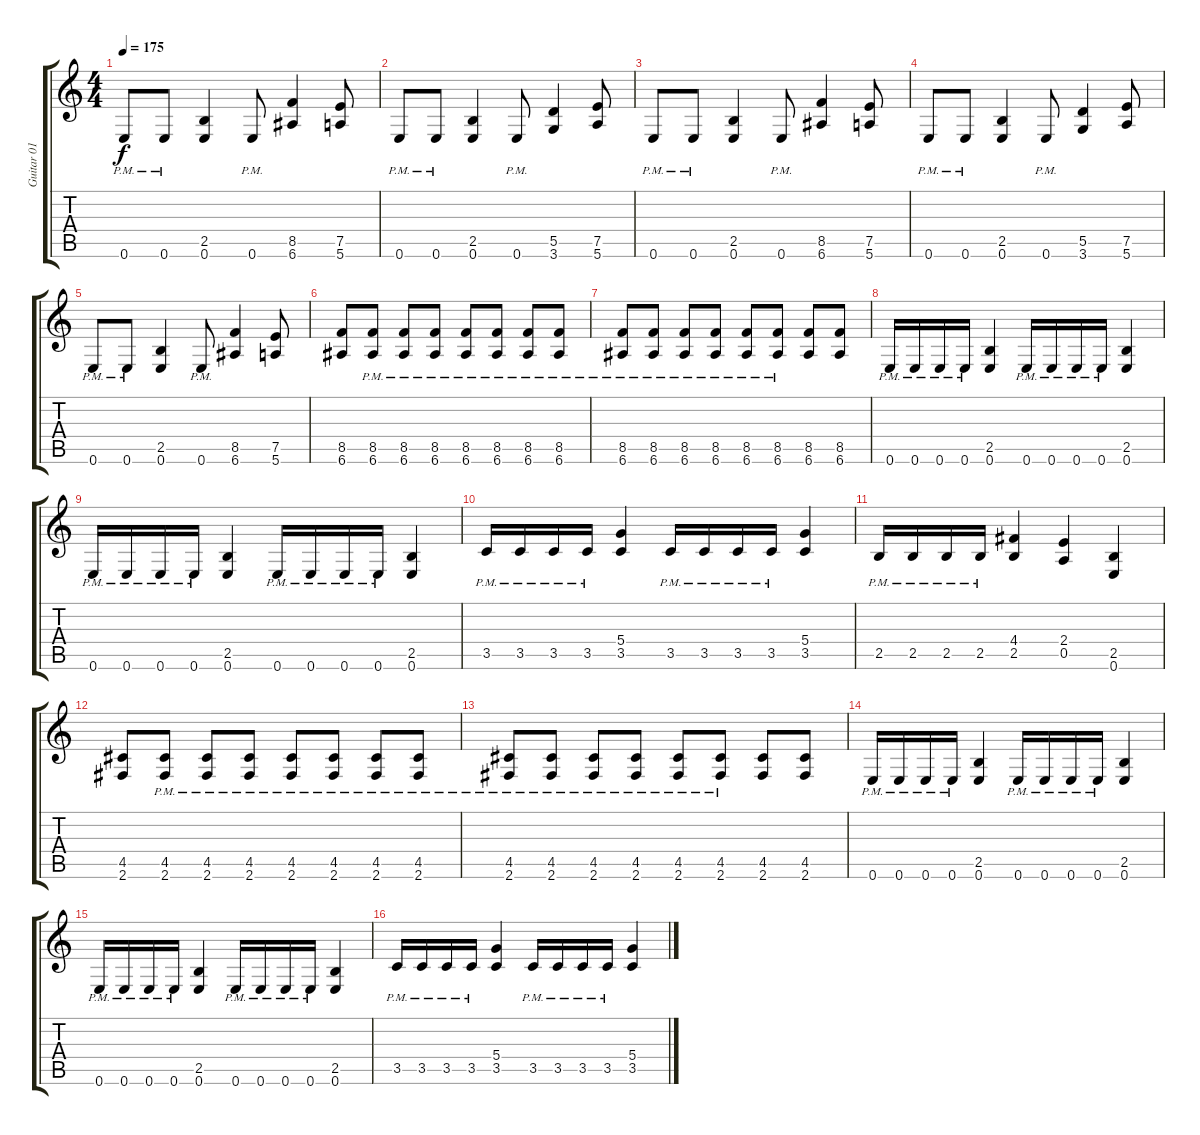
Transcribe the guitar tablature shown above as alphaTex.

\track ("Guitar 01" "Guitar 01") {instrument distortionguitar}
\staff {score tabs}
\tuning (E4 B3 G3 D3 A2 E2) {hide}
\ts (4 4)
\tempo 175
\clef g2
\ks c
0.6{pm}.8{dy f} 0.6{pm}.8 (2.5 0.6).4 0.6{pm}.8 (8.5 6.6).4 (7.5 5.6).8 |
0.6{pm}.8 0.6{pm}.8 (2.5 0.6).4 0.6{pm}.8 (5.5 3.6).4 (7.5 5.6).8 |
0.6{pm}.8 0.6{pm}.8 (2.5 0.6).4 0.6{pm}.8 (8.5 6.6).4 (7.5 5.6).8 |
0.6{pm}.8 0.6{pm}.8 (2.5 0.6).4 0.6{pm}.8 (5.5 3.6).4 (7.5 5.6).8 |
0.6{pm}.8 0.6{pm}.8 (2.5 0.6).4 0.6{pm}.8 (8.5 6.6).4 (7.5 5.6).8 |
(8.5 6.6).8 (8.5{pm} 6.6{pm}).8 (8.5{pm} 6.6{pm}).8 (8.5{pm} 6.6{pm}).8 (8.5{pm} 6.6{pm}).8 (8.5{pm} 6.6{pm}).8 (8.5{pm} 6.6{pm}).8 (8.5{pm} 6.6{pm}).8 |
(8.5{pm} 6.6{pm}).8 (8.5{pm} 6.6{pm}).8 (8.5{pm} 6.6{pm}).8 (8.5{pm} 6.6{pm}).8 (8.5{pm} 6.6{pm}).8 (8.5{pm} 6.6{pm}).8 (8.5 6.6).8 (8.5 6.6).8 |
0.6{pm}.16 0.6{pm}.16 0.6{pm}.16 0.6{pm}.16 (2.5 0.6).4 0.6{pm}.16 0.6{pm}.16 0.6{pm}.16 0.6{pm}.16 (2.5 0.6).4 |
0.6{pm}.16 0.6{pm}.16 0.6{pm}.16 0.6{pm}.16 (2.5 0.6).4 0.6{pm}.16 0.6{pm}.16 0.6{pm}.16 0.6{pm}.16 (2.5 0.6).4 |
3.5{pm}.16 3.5{pm}.16 3.5{pm}.16 3.5{pm}.16 (5.4 3.5).4 3.5{pm}.16 3.5{pm}.16 3.5{pm}.16 3.5{pm}.16 (5.4 3.5).4 |
2.5{pm}.16 2.5{pm}.16 2.5{pm}.16 2.5{pm}.16 (4.4 2.5).4 (2.4 0.5).4 (2.5 0.6).4 |
(4.5 2.6).8 (4.5{pm} 2.6{pm}).8 (4.5{pm} 2.6{pm}).8 (4.5{pm} 2.6{pm}).8 (4.5{pm} 2.6{pm}).8 (4.5{pm} 2.6{pm}).8 (4.5{pm} 2.6{pm}).8 (4.5{pm} 2.6{pm}).8 |
(4.5{pm} 2.6{pm}).8 (4.5{pm} 2.6{pm}).8 (4.5{pm} 2.6{pm}).8 (4.5{pm} 2.6{pm}).8 (4.5{pm} 2.6{pm}).8 (4.5{pm} 2.6{pm}).8 (4.5 2.6).8 (4.5 2.6).8 |
0.6{pm}.16 0.6{pm}.16 0.6{pm}.16 0.6{pm}.16 (2.5 0.6).4 0.6{pm}.16 0.6{pm}.16 0.6{pm}.16 0.6{pm}.16 (2.5 0.6).4 |
0.6{pm}.16 0.6{pm}.16 0.6{pm}.16 0.6{pm}.16 (2.5 0.6).4 0.6{pm}.16 0.6{pm}.16 0.6{pm}.16 0.6{pm}.16 (2.5 0.6).4 |
3.5{pm}.16 3.5{pm}.16 3.5{pm}.16 3.5{pm}.16 (5.4 3.5).4 3.5{pm}.16 3.5{pm}.16 3.5{pm}.16 3.5{pm}.16 (5.4 3.5).4
